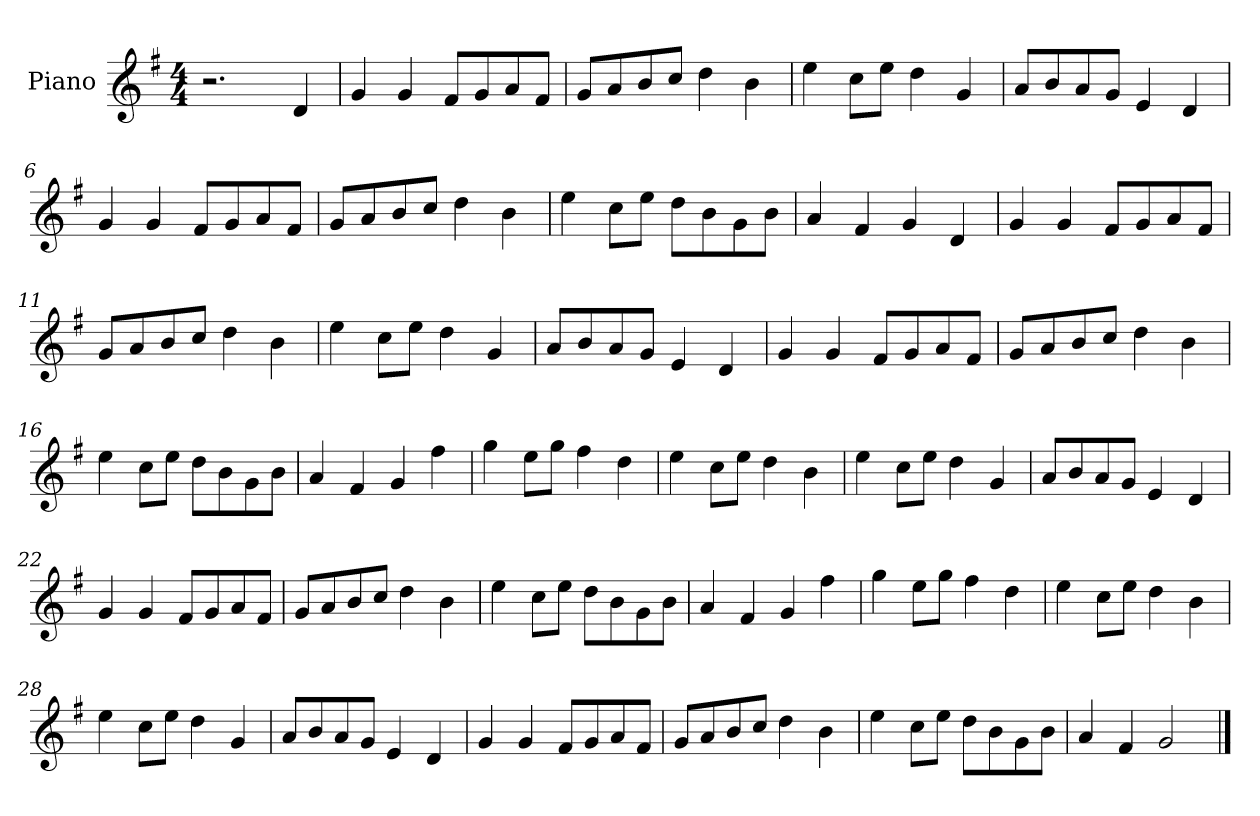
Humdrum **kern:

**kern
*part1
*staff1
*I"Piano
*I'Pno
*clefG2
*k[f#]
*M4/4
=1
2.r
4d/
=2
4g/
4g/
8f#/L
8g/
8a/
8f#/J
=3
8g/L
8a/
8b/
8cc/J
4dd\
4b\
=4
4ee\
8cc\L
8ee\J
4dd\
4g/
=5
8a/L
8b/
8a/
8g/J
4e/
4d/
=6
4g/
4g/
8f#/L
8g/
8a/
8f#/J
=7
8g/L
8a/
8b/
8cc/J
4dd\
4b\
=8
4ee\
8cc\L
8ee\J
8dd\L
8b\
8g\
8b\J
=9
4a/
4f#/
4g/
4d/
=10
4g/
4g/
8f#/L
8g/
8a/
8f#/J
=11
8g/L
8a/
8b/
8cc/J
4dd\
4b\
=12
4ee\
8cc\L
8ee\J
4dd\
4g/
=13
8a/L
8b/
8a/
8g/J
4e/
4d/
=14
4g/
4g/
8f#/L
8g/
8a/
8f#/J
=15
8g/L
8a/
8b/
8cc/J
4dd\
4b\
=16
4ee\
8cc\L
8ee\J
8dd\L
8b\
8g\
8b\J
=17
4a/
4f#/
4g/
4ff#\
=18
4gg\
8ee\L
8gg\J
4ff#\
4dd\
=19
4ee\
8cc\L
8ee\J
4dd\
4b\
=20
4ee\
8cc\L
8ee\J
4dd\
4g/
=21
8a/L
8b/
8a/
8g/J
4e/
4d/
=22
4g/
4g/
8f#/L
8g/
8a/
8f#/J
=23
8g/L
8a/
8b/
8cc/J
4dd\
4b\
=24
4ee\
8cc\L
8ee\J
8dd\L
8b\
8g\
8b\J
=25
4a/
4f#/
4g/
4ff#\
=26
4gg\
8ee\L
8gg\J
4ff#\
4dd\
=27
4ee\
8cc\L
8ee\J
4dd\
4b\
=28
4ee\
8cc\L
8ee\J
4dd\
4g/
=29
8a/L
8b/
8a/
8g/J
4e/
4d/
=30
4g/
4g/
8f#/L
8g/
8a/
8f#/J
=31
8g/L
8a/
8b/
8cc/J
4dd\
4b\
=32
4ee\
8cc\L
8ee\J
8dd\L
8b\
8g\
8b\J
=33
4a/
4f#/
2g/
==
*-
